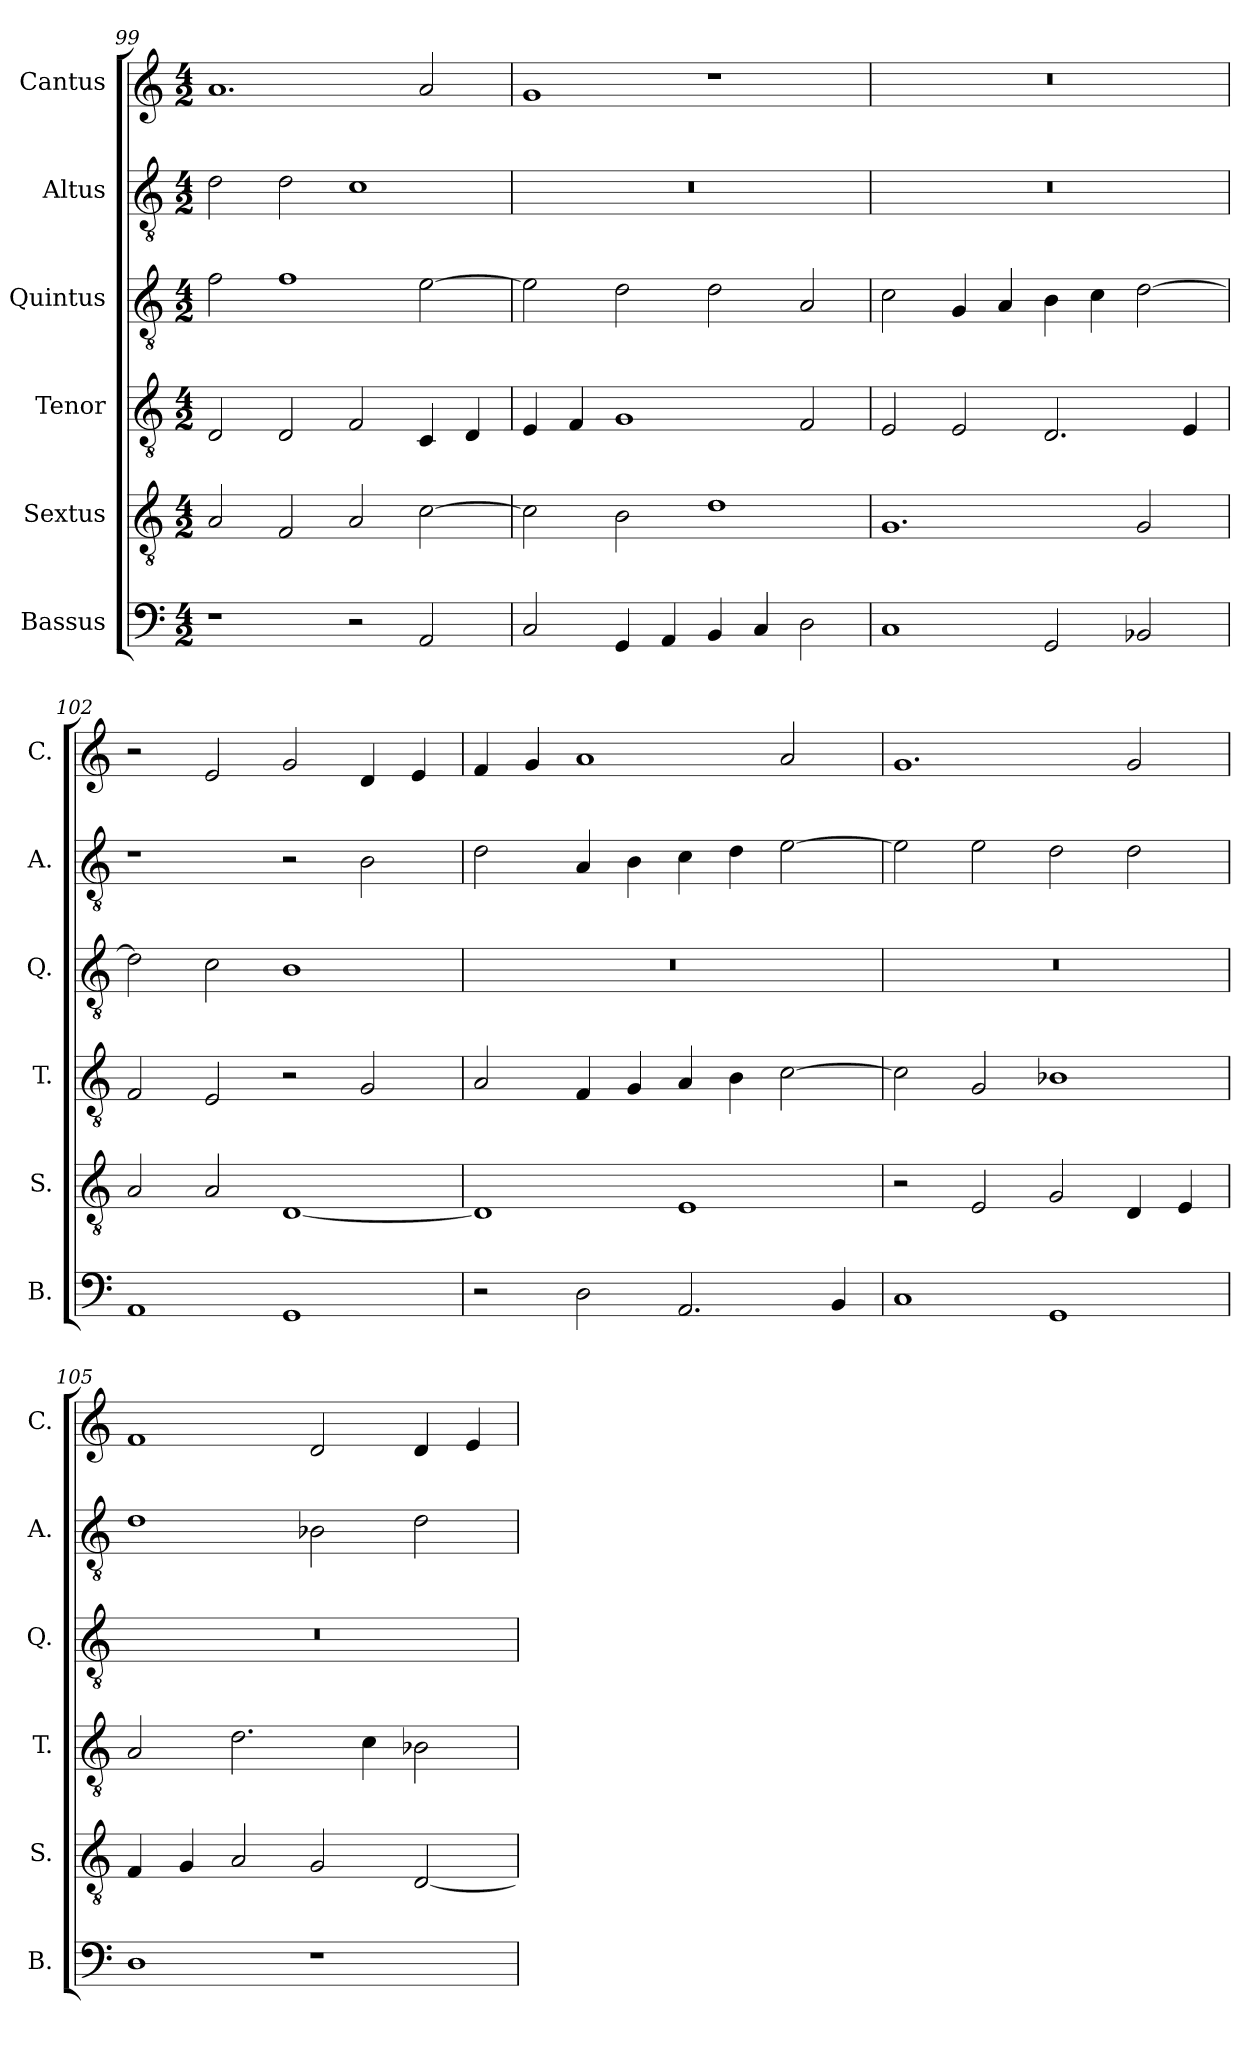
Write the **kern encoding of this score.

**kern	**kern	**kern	**kern	**kern	**kern
*part6	*part5	*part4	*part3	*part2	*part1
*staff6	*staff5	*staff4	*staff3	*staff2	*staff1
*I"Bassus	*I"Sextus	*I"Tenor	*I"Quintus	*I"Altus	*I"Cantus
*I'B.	*I'S.	*I'T.	*I'Q.	*I'A.	*I'C.
*clefF4	*clefGv2	*clefGv2	*clefGv2	*clefGv2	*clefG2
*k[]	*k[]	*k[]	*k[]	*k[]	*k[]
*M4/2	*M4/2	*M4/2	*M4/2	*M4/2	*M4/2
=99	=99	=99	=99	=99	=99
1r	2A/	2D/	2f\	2d\	1.a
.	2F/	2D/	1f	2d\	.
2r	2A/	2F/	.	1c	.
2AA/	[2c\	4C/	[2e\	.	2a/
.	.	4D/	.	.	.
=100	=100	=100	=100	=100	=100
2C/	2c\]	4E/	2e\]	0r	1g
.	.	4F/	.	.	.
4GG/	2B\	1G	2d\	.	.
4AA/	.	.	.	.	.
4BB/	1d	.	2d\	.	1r
4C/	.	.	.	.	.
2D\	.	2F/	2A/	.	.
=101	=101	=101	=101	=101	=101
1C	1.G	2E/	2c\	0r	0r
.	.	2E/	4G/	.	.
.	.	.	4A/	.	.
2GG/	.	2.D/	4B\	.	.
.	.	.	4c\	.	.
2BB-X/	2G/	.	[2d\	.	.
.	.	4E/	.	.	.
=102	=102	=102	=102	=102	=102
1AA	2A/	2F/	2d\]	1r	2r
.	2A/	2E/	2c\	.	2e/
1GG	[1D	2r	1B	2r	2g/
.	.	2G/	.	2B\	4d/
.	.	.	.	.	4e/
=103	=103	=103	=103	=103	=103
2r	1D]	2A/	0r	2d\	4f/
.	.	.	.	.	4g/
2D\	.	4F/	.	4A/	1a
.	.	4G/	.	4B\	.
2.AA/	1E	4A/	.	4c\	.
.	.	4B\	.	4d\	.
.	.	[2c\	.	[2e\	2a/
4BB/	.	.	.	.	.
!!LO:LB:g=z
=104	=104	=104	=104	=104	=104
1C	2r	2c\]	0r	2e\]	1.g
.	2E/	2G/	.	2e\	.
1GG	2G/	1B-X	.	2d\	.
.	4D/	.	.	2d\	2g/
.	4E/	.	.	.	.
=105	=105	=105	=105	=105	=105
1D	4F/	2A/	0r	1d	1f
.	4G/	.	.	.	.
.	2A/	2.d\	.	.	.
1r	2G/	.	.	2B-X\	2d/
.	.	4c\	.	.	.
.	[2D/	2B-X\	.	2d\	4d/
.	.	.	.	.	4e/
=	=	=	=	=	=
*-	*-	*-	*-	*-	*-
